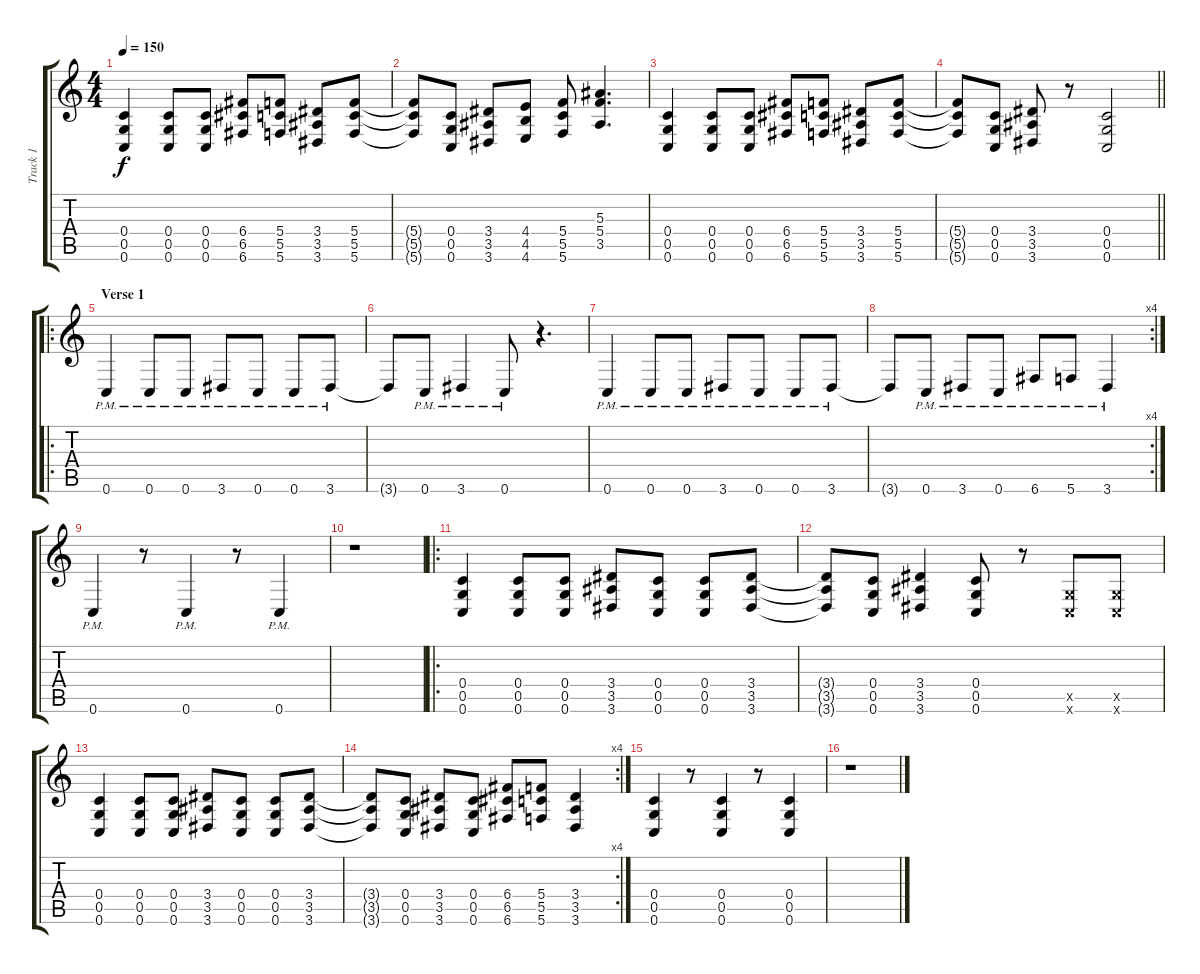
\track ("Track 1" "Track 1") {instrument overdrivenguitar}
\staff {score tabs}
\tuning (D4 A3 F3 C3 G2 C2) {hide}
\ts (4 4)
\tempo 150
\clef g2
\ks c
(0.4 0.5 0.6).4{dy f} (0.4 0.5 0.6).8 (0.4 0.5 0.6).8 (6.4 6.5 6.6).8 (5.4 5.5 5.6).8 (3.4 3.5 3.6).8 (5.4 5.5 5.6).8 |
(5.4{t} 5.5{t} 5.6{t}).8 (0.4 0.5 0.6).8 (3.4 3.5 3.6).8 (4.4 4.5 4.6).8 (5.4 5.5 5.6).8 (5.3 5.4 3.5).4{d} |
(0.4 0.5 0.6).4 (0.4 0.5 0.6).8 (0.4 0.5 0.6).8 (6.4 6.5 6.6).8 (5.4 5.5 5.6).8 (3.4 3.5 3.6).8 (5.4 5.5 5.6).8 |
\barLineRight lightlight
(5.4{t} 5.5{t} 5.6{t}).8 (0.4 0.5 0.6).8 (3.4 3.5 3.6).8 r.8 (0.4 0.5 0.6).2 |
\ro
\section ("" "Verse 1")
0.6{pm}.4 0.6{pm}.8 0.6{pm}.8 3.6{pm}.8 0.6{pm}.8 0.6{pm}.8 3.6{pm}.8 |
3.6{t}.8 0.6{pm}.8 3.6{pm}.4 0.6{pm}.8 r.4{d} |
0.6{pm}.4 0.6{pm}.8 0.6{pm}.8 3.6{pm}.8 0.6{pm}.8 0.6{pm}.8 3.6{pm}.8 |
\rc 4
3.6{t}.8 0.6{pm}.8 3.6{pm}.8 0.6{pm}.8 6.6{pm}.8 5.6{pm}.8 3.6{pm}.4 |
0.6{pm}.4 r.8 0.6{pm}.4 r.8 0.6{pm}.4 |
r.1 |
\ro
(0.4 0.5 0.6).4 (0.4 0.5 0.6).8 (0.4 0.5 0.6).8 (3.4 3.5 3.6).8 (0.4 0.5 0.6).8 (0.4 0.5 0.6).8 (3.4 3.5 3.6).8 |
(3.4{t} 3.5{t} 3.6{t}).8 (0.4 0.5 0.6).8 (3.4 3.5 3.6).4 (0.4 0.5 0.6).8 r.8 (0.5{x} 0.6{x}).8 (0.5{x} 0.6{x}).8 |
(0.4 0.5 0.6).4 (0.4 0.5 0.6).8 (0.4 0.5 0.6).8 (3.4 3.5 3.6).8 (0.4 0.5 0.6).8 (0.4 0.5 0.6).8 (3.4 3.5 3.6).8 |
\rc 4
(3.4{t} 3.5{t} 3.6{t}).8 (0.4 0.5 0.6).8 (3.4 3.5 3.6).8 (0.4 0.5 0.6).8 (6.4 6.5 6.6).8 (5.4 5.5 5.6).8 (3.4 3.5 3.6).4 |
(0.4 0.5 0.6).4 r.8 (0.4 0.5 0.6).4 r.8 (0.4 0.5 0.6).4 |
r.1
